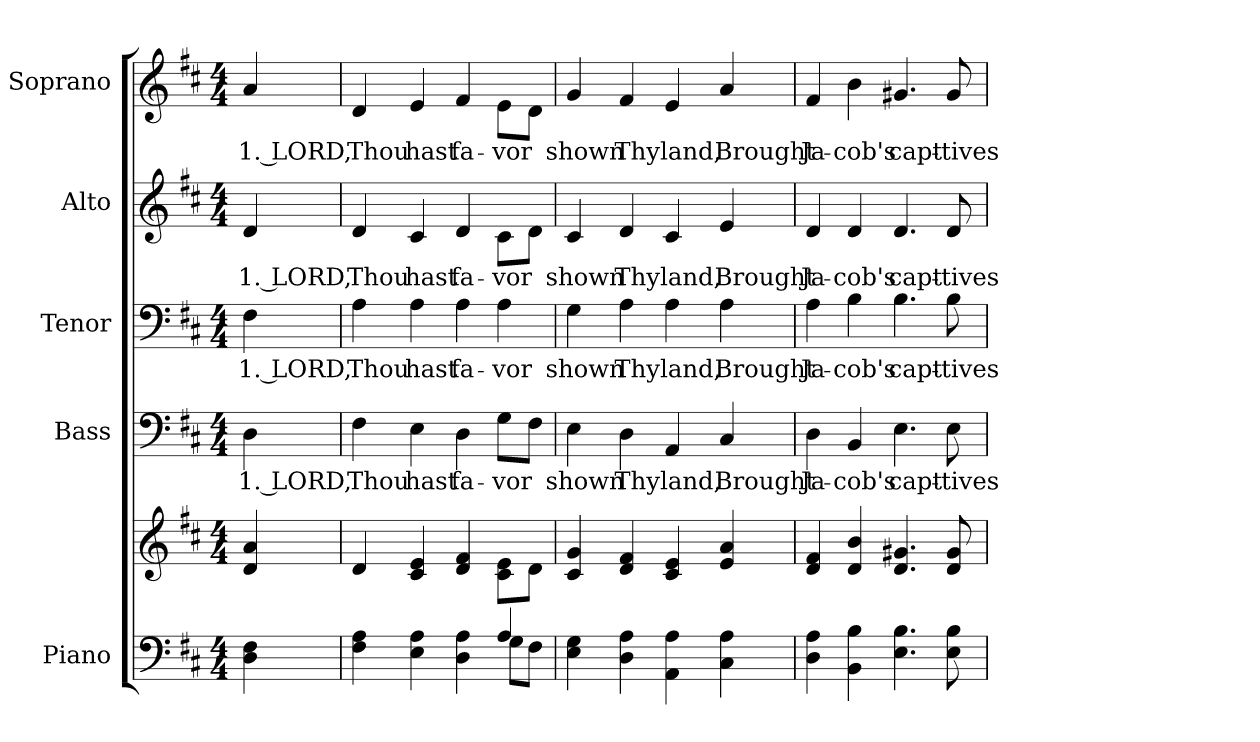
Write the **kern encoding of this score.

**kern	**kern	**kern	**text	**kern	**text	**kern	**text	**kern	**text
*part5	*part5	*part4	*part4	*part3	*part3	*part2	*part2	*part1	*part1
*staff6	*staff5	*staff4	*staff4	*staff3	*staff3	*staff2	*staff2	*staff1	*staff1
*I"Piano	*	*I"Bass	*	*I"Tenor	*	*I"Alto	*	*I"Soprano	*
*I'Pno.	*	*I'B.	*	*I'T.	*	*I'A.	*	*I'S.	*
!!LO:PB:g=z
*clefF4	*clefG2	*clefF4	*	*clefF4	*	*clefG2	*	*clefG2	*
*k[f#c#]	*k[f#c#]	*k[f#c#]	*	*k[f#c#]	*	*k[f#c#]	*	*k[f#c#]	*
*D:	*D:	*D:	*	*D:	*	*D:	*	*D:	*
*M4/4	*M4/4	*M4/4	*	*M4/4	*	*M4/4	*	*M4/4	*
*MM135	*MM135	*MM135	*	*MM135	*	*MM135	*	*MM135	*
=1	=1	=1	=1	=1	=1	=1	=1	=1	=1
!	!	!	!LO:LY:b:color=#000000	!	!	!	!	!	!
!	!	!	!	!	!LO:LY:b:color=#000000	!	!	!	!
!	!	!	!	!	!	!	!LO:LY:b:color=#000000	!	!
!	!	!	!	!	!	!	!	!	!LO:LY:b:color=#000000
4Di\ 4F#i	4di/ 4ai	4Di\	1. LORD,	4F#i\	1. LORD,	4di/	1. LORD,	4ai/	1. LORD,
=2	=2	=2	=2	=2	=2	=2	=2	=2	=2
*^	*	*	*	*	*	*	*	*	*
!	!	!	!	!LO:LY:b:color=#000000	!	!	!	!	!	!
!	!	!	!	!	!	!LO:LY:b:color=#000000	!	!	!	!
!	!	!	!	!	!	!	!	!LO:LY:b:color=#000000	!	!
!	!	!	!	!	!	!	!	!	!	!LO:LY:b:color=#000000
4F#i\ 4Ai	2ryy	4di/	4F#i\	Thou	4Ai\	Thou	4di/	Thou	4di/	Thou
!	!	!	!	!LO:LY:b:color=#000000	!	!	!	!	!	!
!	!	!	!	!	!	!LO:LY:b:color=#000000	!	!	!	!
!	!	!	!	!	!	!	!	!LO:LY:b:color=#000000	!	!
!	!	!	!	!	!	!	!	!	!	!LO:LY:b:color=#000000
4Ei\ 4Ai	.	4c#i/ 4ei	4Ei\	hast	4Ai\	hast	4c#i/	hast	4ei/	hast
!	!	!	!	!LO:LY:b:color=#000000	!	!	!	!	!	!
!	!	!	!	!	!	!LO:LY:b:color=#000000	!	!	!	!
!	!	!	!	!	!	!	!	!LO:LY:b:color=#000000	!	!
!	!	!	!	!	!	!	!	!	!	!LO:LY:b:color=#000000
4Di\ 4Ai	4ryy	4di/ 4f#i	4Di\	fa-	4Ai\	fa-	4di/	fa-	4f#i/	fa-
!	!	!	!	!LO:LY:b:color=#000000	!	!	!	!	!	!
!	!	!	!	!	!	!LO:LY:b:color=#000000	!	!	!	!
!	!	!	!	!	!	!	!	!LO:LY:b:color=#000000	!	!
!	!	!	!	!	!	!	!	!	!	!LO:LY:b:color=#000000
4Ai/	8Gi\L	8c#i\ 8eiL	8Gi\L	-vor	4Ai\	-vor	8c#i\L	-vor	8ei\L	-vor
.	8F#i\J	8di\J	8F#i\J	.	.	.	8di\J	.	8di\J	.
*v	*v	*	*	*	*	*	*	*	*	*
=3	=3	=3	=3	=3	=3	=3	=3	=3	=3
*^	*	*	*	*	*	*	*	*	*
!	!	!	!	!LO:LY:b:color=#000000	!	!	!	!	!	!
*v	*v	*	*	*	*	*	*	*	*	*
*^	*	*	*	*	*	*	*	*	*
!	!	!	!	!	!	!LO:LY:b:color=#000000	!	!	!	!
*v	*v	*	*	*	*	*	*	*	*	*
*^	*	*	*	*	*	*	*	*	*
!	!	!	!	!	!	!	!	!LO:LY:b:color=#000000	!	!
*v	*v	*	*	*	*	*	*	*	*	*
*^	*	*	*	*	*	*	*	*	*
!	!	!	!	!	!	!	!	!	!	!LO:LY:b:color=#000000
*v	*v	*	*	*	*	*	*	*	*	*
4Ei\ 4Gi	4c#i/ 4gi	4Ei\	shown	4Gi\	shown	4c#i/	shown	4gi/	shown
!	!	!	!LO:LY:b:color=#000000	!	!	!	!	!	!
!	!	!	!	!	!LO:LY:b:color=#000000	!	!	!	!
!	!	!	!	!	!	!	!LO:LY:b:color=#000000	!	!
!	!	!	!	!	!	!	!	!	!LO:LY:b:color=#000000
4Di\ 4Ai	4di/ 4f#i	4Di\	Thy	4Ai\	Thy	4di/	Thy	4f#i/	Thy
!	!	!	!LO:LY:b:color=#000000	!	!	!	!	!	!
!	!	!	!	!	!LO:LY:b:color=#000000	!	!	!	!
!	!	!	!	!	!	!	!LO:LY:b:color=#000000	!	!
!	!	!	!	!	!	!	!	!	!LO:LY:b:color=#000000
4AAi\ 4Ai	4c#i/ 4ei	4AAi/	land,	4Ai\	land,	4c#i/	land,	4ei/	land,
!	!	!	!LO:LY:b:color=#000000	!	!	!	!	!	!
!	!	!	!	!	!LO:LY:b:color=#000000	!	!	!	!
!	!	!	!	!	!	!	!LO:LY:b:color=#000000	!	!
!	!	!	!	!	!	!	!	!	!LO:LY:b:color=#000000
4C#i\ 4Ai	4ei/ 4ai	4C#i/	Brought	4Ai\	Brought	4ei/	Brought	4ai/	Brought
!!LO:PB:g=z
=4	=4	=4	=4	=4	=4	=4	=4	=4	=4
!	!	!	!LO:LY:b:color=#000000	!	!	!	!	!	!
!	!	!	!	!	!LO:LY:b:color=#000000	!	!	!	!
!	!	!	!	!	!	!	!LO:LY:b:color=#000000	!	!
!	!	!	!	!	!	!	!	!	!LO:LY:b:color=#000000
4Di\ 4Ai	4di/ 4f#i	4Di\	Ja-	4Ai\	Ja-	4di/	Ja-	4f#i/	Ja-
!	!	!	!LO:LY:b:color=#000000	!	!	!	!	!	!
!	!	!	!	!	!LO:LY:b:color=#000000	!	!	!	!
!	!	!	!	!	!	!	!LO:LY:b:color=#000000	!	!
!	!	!	!	!	!	!	!	!	!LO:LY:b:color=#000000
4BBi\ 4Bi	4di/ 4bi	4BBi/	-cob's	4Bi\	-cob's	4di/	-cob's	4bi\	-cob's
!	!	!	!LO:LY:b:color=#000000	!	!	!	!	!	!
!	!	!	!	!	!LO:LY:b:color=#000000	!	!	!	!
!	!	!	!	!	!	!	!LO:LY:b:color=#000000	!	!
!	!	!	!	!	!	!	!	!	!LO:LY:b:color=#000000
4.Ei\ 4.Bi	4.di/ 4.g#Xi	4.Ei\	capt-	4.Bi\	capt-	4.di/	capt-	4.g#Xi/	capt-
!	!	!	!LO:LY:b:color=#000000	!	!	!	!	!	!
!	!	!	!	!	!LO:LY:b:color=#000000	!	!	!	!
!	!	!	!	!	!	!	!LO:LY:b:color=#000000	!	!
!	!	!	!	!	!	!	!	!	!LO:LY:b:color=#000000
8Ei\ 8Bi	8di/ 8g#i	8Ei\	-tives	8Bi\	-tives	8di/	-tives	8g#i/	-tives
=	=	=	=	=	=	=	=	=	=
*-	*-	*-	*-	*-	*-	*-	*-	*-	*-
